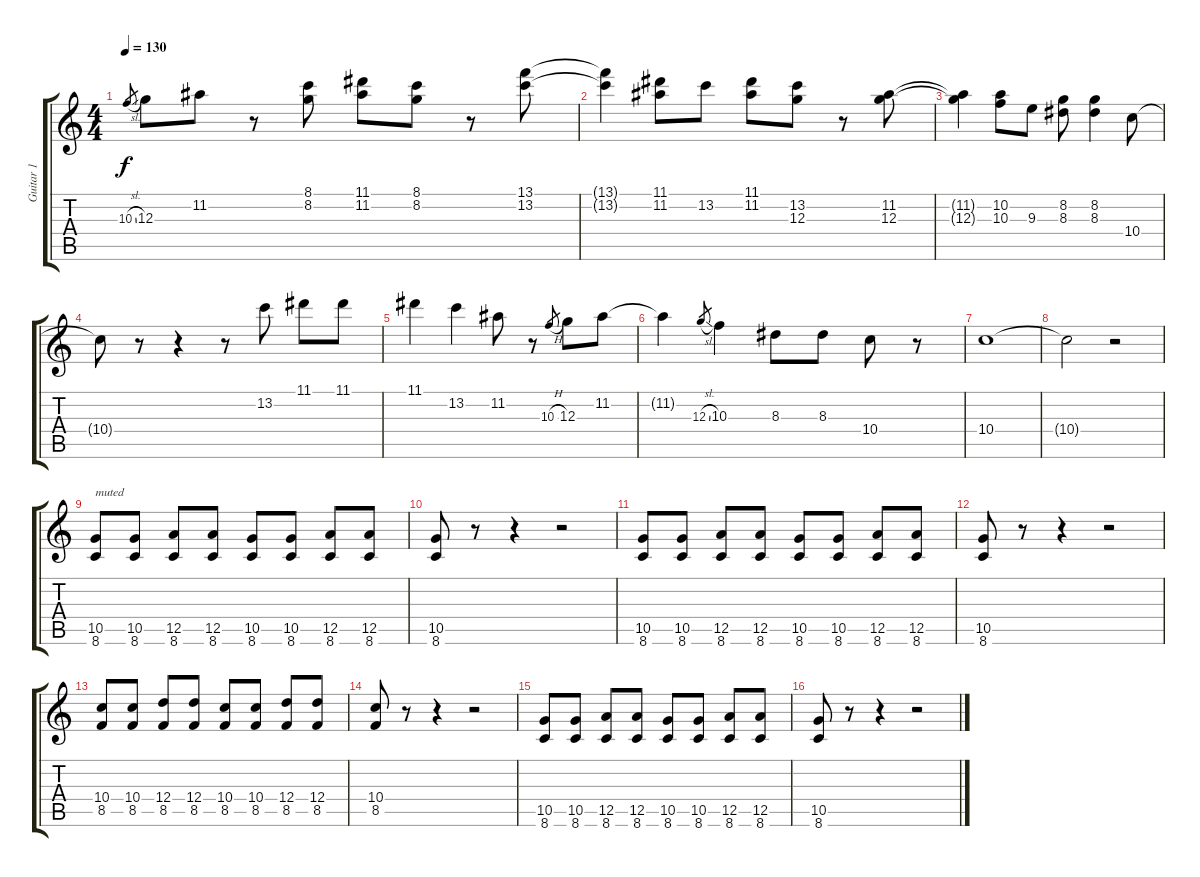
\track ("Guitar 1" "Guitar 1") {instrument electricguitarclean}
\staff {score tabs}
\tuning (E4 B3 G3 D3 A2 E2) {hide}
\ts (4 4)
\tempo 130
\clef g2
\ks c
10.3{sl}.8{gr dy f} 12.3.8 11.2.8 r.8 (8.1 8.2).8 (11.1 11.2).8 (8.1 8.2).8 r.8 (13.1 13.2).8 |
(13.1{t} 13.2{t}).4 (11.1 11.2).8 13.2.8 (11.1 11.2).8 (13.2 12.3).8 r.8 (11.2 12.3).8 |
(11.2{t} 12.3{t}).4 (10.2 10.3).8 9.3.8 (8.2 8.3).8 (8.2 8.3).4 10.4.8 |
10.4{t}.8 r.8 r.4 r.8 13.2.8 11.1.8 11.1.8 |
11.1.4 13.2.4 11.2.8 r.8 10.3{h}.8{gr} 12.3.8 11.2.8 |
11.2{t}.4 12.3{sl}.8{gr} 10.3.4 8.3.8 8.3.8 10.4.8 r.8 |
10.4.1 |
10.4{t}.2 r.2 |
(10.5 8.6).8{txt "muted" instrument electricguitarmuted} (10.5 8.6).8 (12.5 8.6).8 (12.5 8.6).8 (10.5 8.6).8 (10.5 8.6).8 (12.5 8.6).8 (12.5 8.6).8 |
(10.5 8.6).8 r.8 r.4 r.2 |
(10.5 8.6).8 (10.5 8.6).8 (12.5 8.6).8 (12.5 8.6).8 (10.5 8.6).8 (10.5 8.6).8 (12.5 8.6).8 (12.5 8.6).8 |
(10.5 8.6).8 r.8 r.4 r.2 |
(10.4 8.5).8 (10.4 8.5).8 (12.4 8.5).8 (12.4 8.5).8 (10.4 8.5).8 (10.4 8.5).8 (12.4 8.5).8 (12.4 8.5).8 |
(10.4 8.5).8 r.8 r.4 r.2 |
(10.5 8.6).8 (10.5 8.6).8 (12.5 8.6).8 (12.5 8.6).8 (10.5 8.6).8 (10.5 8.6).8 (12.5 8.6).8 (12.5 8.6).8 |
(10.5 8.6).8 r.8 r.4 r.2
